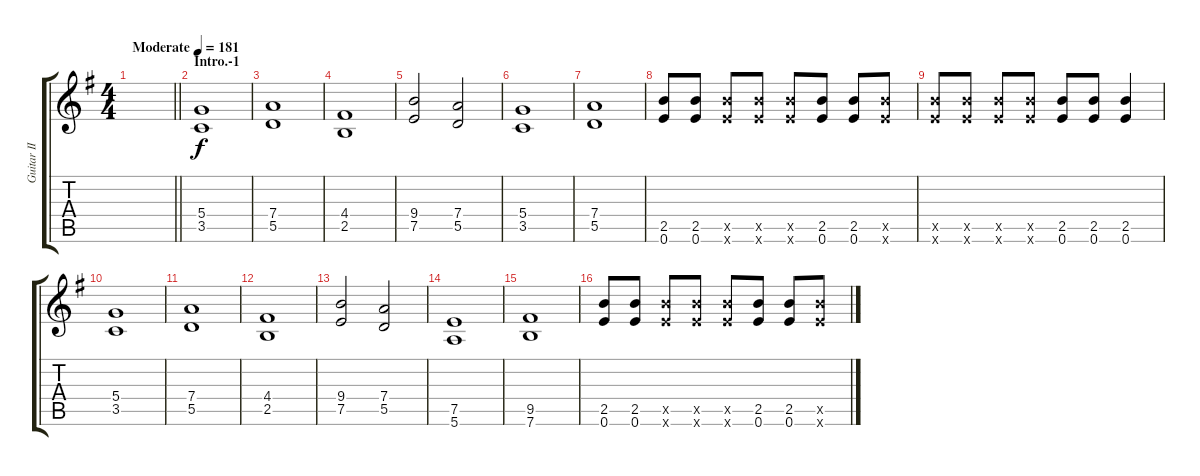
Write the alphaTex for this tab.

\track ("Guitar II" "Guitar II") {instrument distortionguitar}
\staff {score tabs}
\tuning (E4 B3 G3 D3 A2 E2) {hide}
\ts (4 4)
\tempo (181 "Moderate")
\clef g2
\barLineRight lightlight
\ks g
|
\section ("" "Intro.-1")
(5.4 3.5).1 |
(7.4 5.5).1 |
(4.4 2.5).1 |
(9.4 7.5).2 (7.4 5.5).2 |
(5.4 3.5).1 |
(7.4 5.5).1 |
(2.5 0.6).8{ot 8vb} (2.5 0.6).8{ot 8vb} (2.5{x} 0.6{x}).8{ot 8vb} (2.5{x} 0.6{x}).8{ot 8vb} (2.5{x} 0.6{x}).8{ot 8vb} (2.5 0.6).8{ot 8vb} (2.5 0.6).8{ot 8vb} (2.5{x} 0.6{x}).8{ot 8vb} |
(2.5{x} 0.6{x}).8{ot 8vb} (2.5{x} 0.6{x}).8{ot 8vb} (2.5{x} 0.6{x}).8{ot 8vb} (2.5{x} 0.6{x}).8{ot 8vb} (2.5 0.6).8{ot 8vb} (2.5 0.6).8{ot 8vb} (2.5 0.6).4{ot 8vb} |
(5.4 3.5).1 |
(7.4 5.5).1 |
(4.4 2.5).1 |
(9.4 7.5).2 (7.4 5.5).2 |
(7.5 5.6).1 |
(9.5 7.6).1 |
(2.5 0.6).8{ot 8vb} (2.5 0.6).8{ot 8vb} (2.5{x} 0.6{x}).8{ot 8vb} (2.5{x} 0.6{x}).8{ot 8vb} (2.5{x} 0.6{x}).8{ot 8vb} (2.5 0.6).8{ot 8vb} (2.5 0.6).8{ot 8vb} (2.5{x} 0.6{x}).8{ot 8vb}
